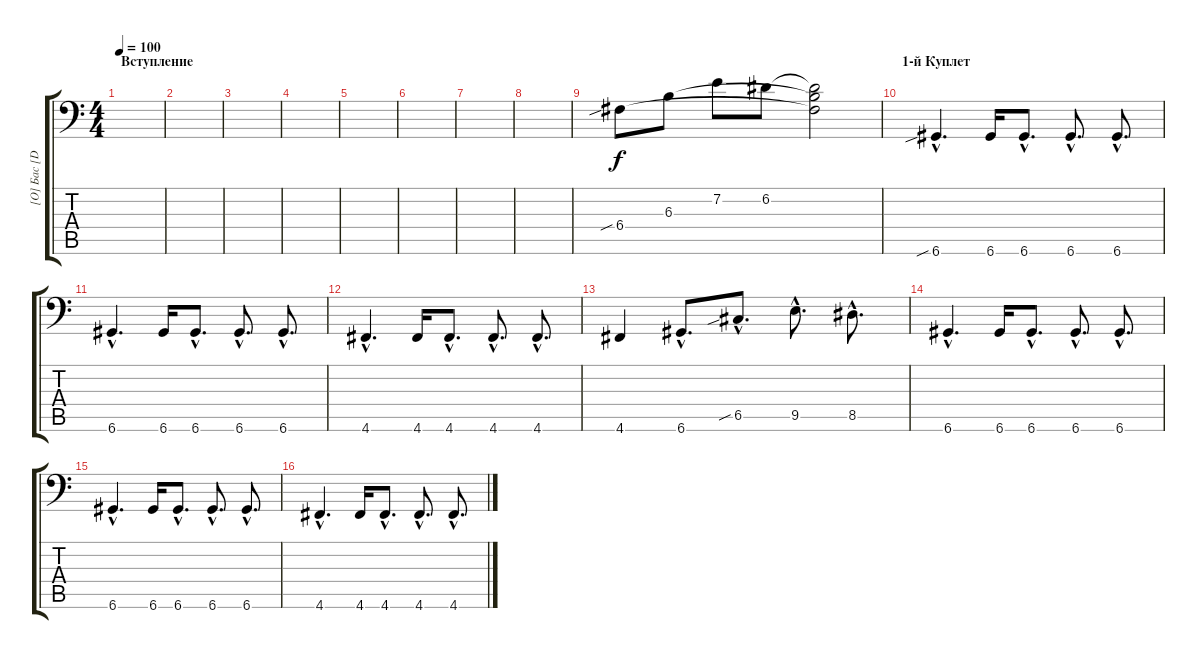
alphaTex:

\track ("[O] Бас [Denver]" "[O] Бас [D") {instrument electricbasspick}
\staff {score tabs}
\tuning (D3 A2 F2 C2 G1 D1) {hide}
\ts (4 4)
\section ("" "Вступление")
\tempo 100
\clef f4
\ks c
|
|
|
|
|
|
|
|
6.4{sib}.8 6.3.8 7.2.8 6.2.8 (6.2{t} 6.3{t} 6.4{t}).2 |
\section ("" "1-й Куплет")
6.6{sib hac}.4{d} 6.6.16 6.6{hac}.8{d} 6.6{hac}.8{d} 6.6{hac}.8{d} |
6.6{hac}.4{d} 6.6.16 6.6{hac}.8{d} 6.6{hac}.8{d} 6.6{hac}.8{d} |
4.6{hac}.4{d} 4.6.16 4.6{hac}.8{d} 4.6{hac}.8{d} 4.6{hac}.8{d} |
4.6.4 6.6{hac}.8{d} 6.5{sib hac}.8{d} 9.5{hac}.8{d} 8.5{hac}.8{d} |
6.6{hac}.4{d} 6.6.16 6.6{hac}.8{d} 6.6{hac}.8{d} 6.6{hac}.8{d} |
6.6{hac}.4{d} 6.6.16 6.6{hac}.8{d} 6.6{hac}.8{d} 6.6{hac}.8{d} |
4.6{hac}.4{d} 4.6.16 4.6{hac}.8{d} 4.6{hac}.8{d} 4.6{hac}.8{d}
